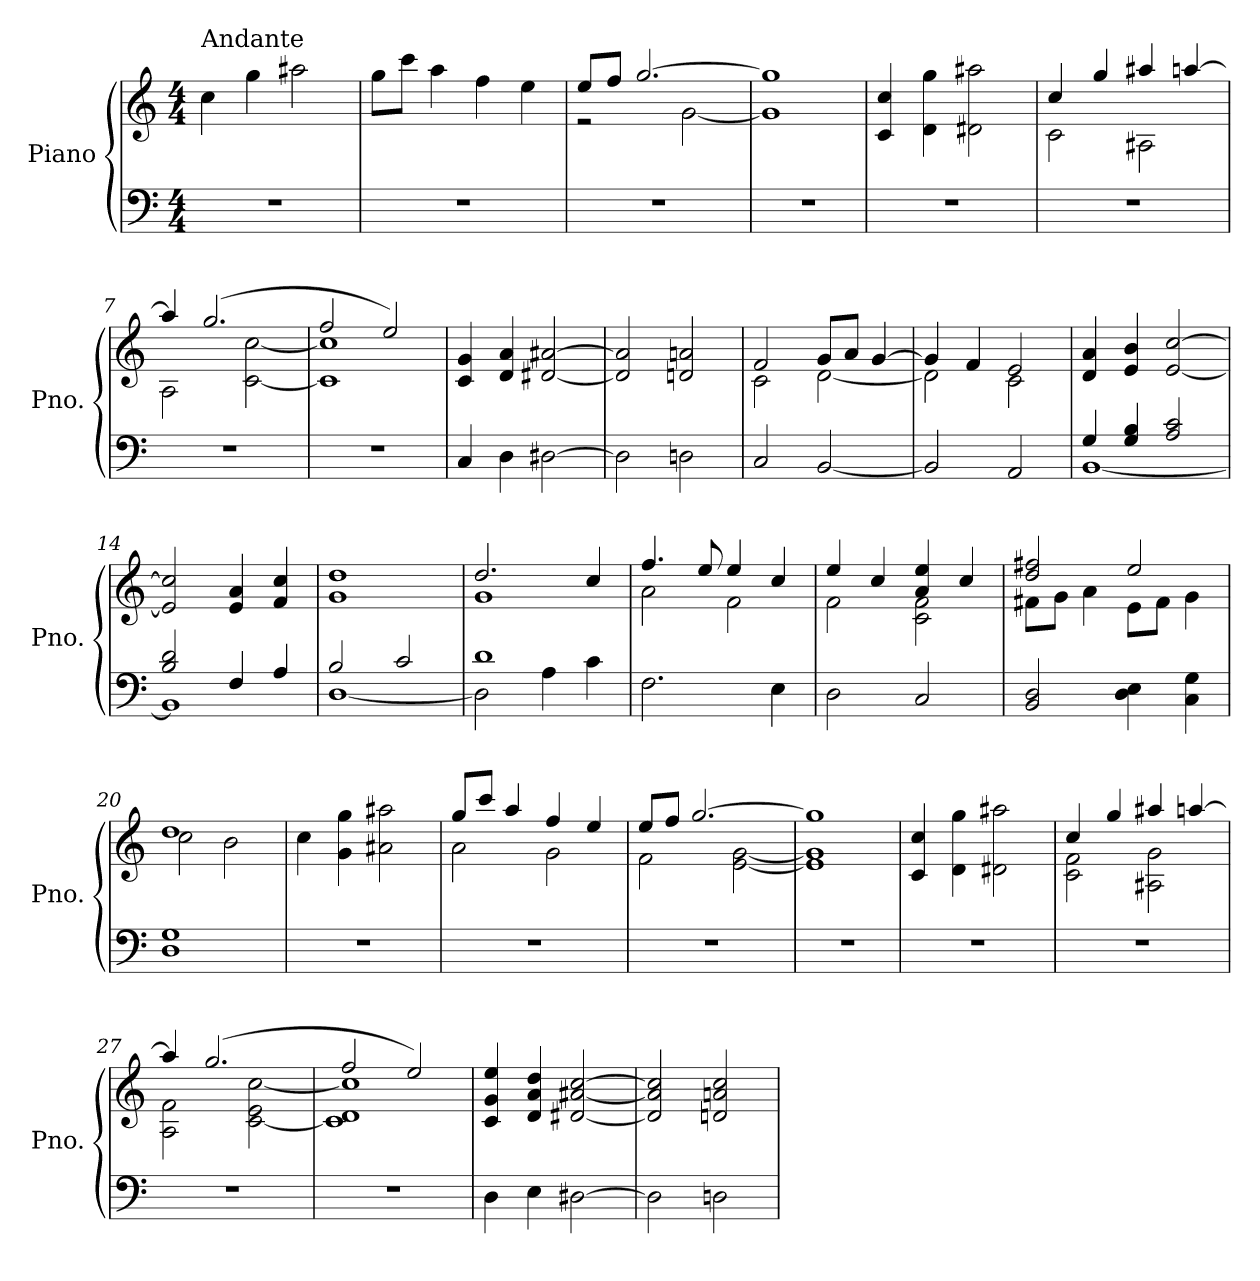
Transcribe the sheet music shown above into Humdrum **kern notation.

**kern	**kern
*part1	*part1
*staff2	*staff1
*I"Piano	*
*I'Pno.	*
*clefF4	*clefG2
*k[]	*k[]
*C:	*C:
*M4/4	*M4/4
=1	=1
!	!LO:TX:a:t=Andante
1r	4cc\
.	4gg\
.	2aa#X\
=2	=2
1r	8gg\L
.	8ccc\J
.	4aa\
.	4ff\
.	4ee\
=3	=3
*	*^
1r	8ee/L	2r
.	8ff/J	.
.	[2.gg/	.
.	.	[2g\
=4	=4	=4
1r	1gg]	1g]
*	*v	*v
=5	=5
1r	4c/ 4cc/
.	4d\ 4gg\
.	2d#X\ 2aa#X\
=6	=6
*	*^
1r	4cc/	2c\
.	4gg/	.
.	4aa#X/	2A#X\
.	[4aan/	.
=7	=7	=7
1r	4aa/]	2A\
.	(2.gg/	.
.	.	[2c\ [2cc\
=8	=8	=8
1r	2ff/	1c] 1cc]
.	2ee/)	.
*	*v	*v
=9	=9
4C/	4c/ 4g/
4D\	4d/ 4a/
[2D#X\	[2d#X/ [2a#X/
!!LO:LB:g=z
=10	=10
2D#\]	2d#/] 2a#/]
2Dn\	2dn/ 2an/
=11	=11
*	*^
2C/	2f/	2c\
[2BB/	8g/L	[2d\
.	8a/J	.
.	[4g/	.
=12	=12	=12
2BB/]	4g/]	2d\]
.	4f/	.
2AA/	2e/	2c\
*	*v	*v
=13	=13
*^	*
4G/	[1BB	4d/ 4a/
4G/ 4B/	.	4e/ 4b/
2A/ 2c/	.	[2e/ [2cc/
=14	=14	=14
2B/ 2d/	1BB]	2e/] 2cc/]
4F/	.	4e/ 4a/
4A/	.	4f/ 4cc/
=15	=15	=15
2B/	[1D	1g 1dd
2c/	.	.
=16	=16	=16
*	*	*^
1d	2D\]	2.dd/	1g
.	4A\	.	.
.	4c\	4cc/	.
*v	*v	*	*
=17	=17	=17
2.F\	4.ff/	2a\
.	8ee/	.
.	4ee/	2f\
4E\	4cc/	.
=18	=18	=18
2D\	4ee/	2f\
.	4cc/	.
2C/	4a/ 4ee/	2c\ 2f\
.	4cc/	.
!!LO:LB:g=z	!!
=19	=19	=19
2BB/ 2D/	2dd/ 2ff#X/	8f#X\L
.	.	8g\J
.	.	4a\
4D\ 4E\	2ee/	8e\L
.	.	8f#\J
4C\ 4G\	.	4g\
=20	=20	=20
1D 1G	1dd	2cc\
.	.	2b\
*	*v	*v
=21	=21
1r	4cc\
.	4g\ 4gg\
.	2a#X\ 2aa#X\
=22	=22
*	*^
1r	8gg/L	2a\
.	8ccc/J	.
.	4aa/	.
.	4ff/	2g\
.	4ee/	.
=23	=23	=23
1r	8ee/L	2f\
.	8ff/J	.
.	[2.gg/	.
.	.	[2e\ [2g\
=24	=24	=24
1r	1gg]	1e] 1g]
*	*v	*v
=25	=25
1r	4c/ 4cc/
.	4d\ 4gg\
.	2d#X\ 2aa#X\
=26	=26
*	*^
1r	4cc/	2c\ 2f\
.	4gg/	.
.	4aa#X/	2A#X\ 2g\
.	[4aan/	.
=27	=27	=27
1r	4aa/]	2A\ 2f\
.	(2.gg/	.
.	.	[2c\ 2e\ [2cc\
!!LO:LB:g=z	!!
=28	=28	=28
1r	2ff/	1c] 1d 1cc]
.	2ee/)	.
*	*v	*v
=29	=29
4D\	4c/ 4g/ 4ee/
4E\	4d/ 4a/ 4dd/
[2D#X\	[2d#X/ [2a#X/ [2cc/
=30	=30
2D#\]	2d#/] 2a#/] 2cc/]
2Dn\	2dn/ 2an/ 2cc/
=	=
*-	*-
